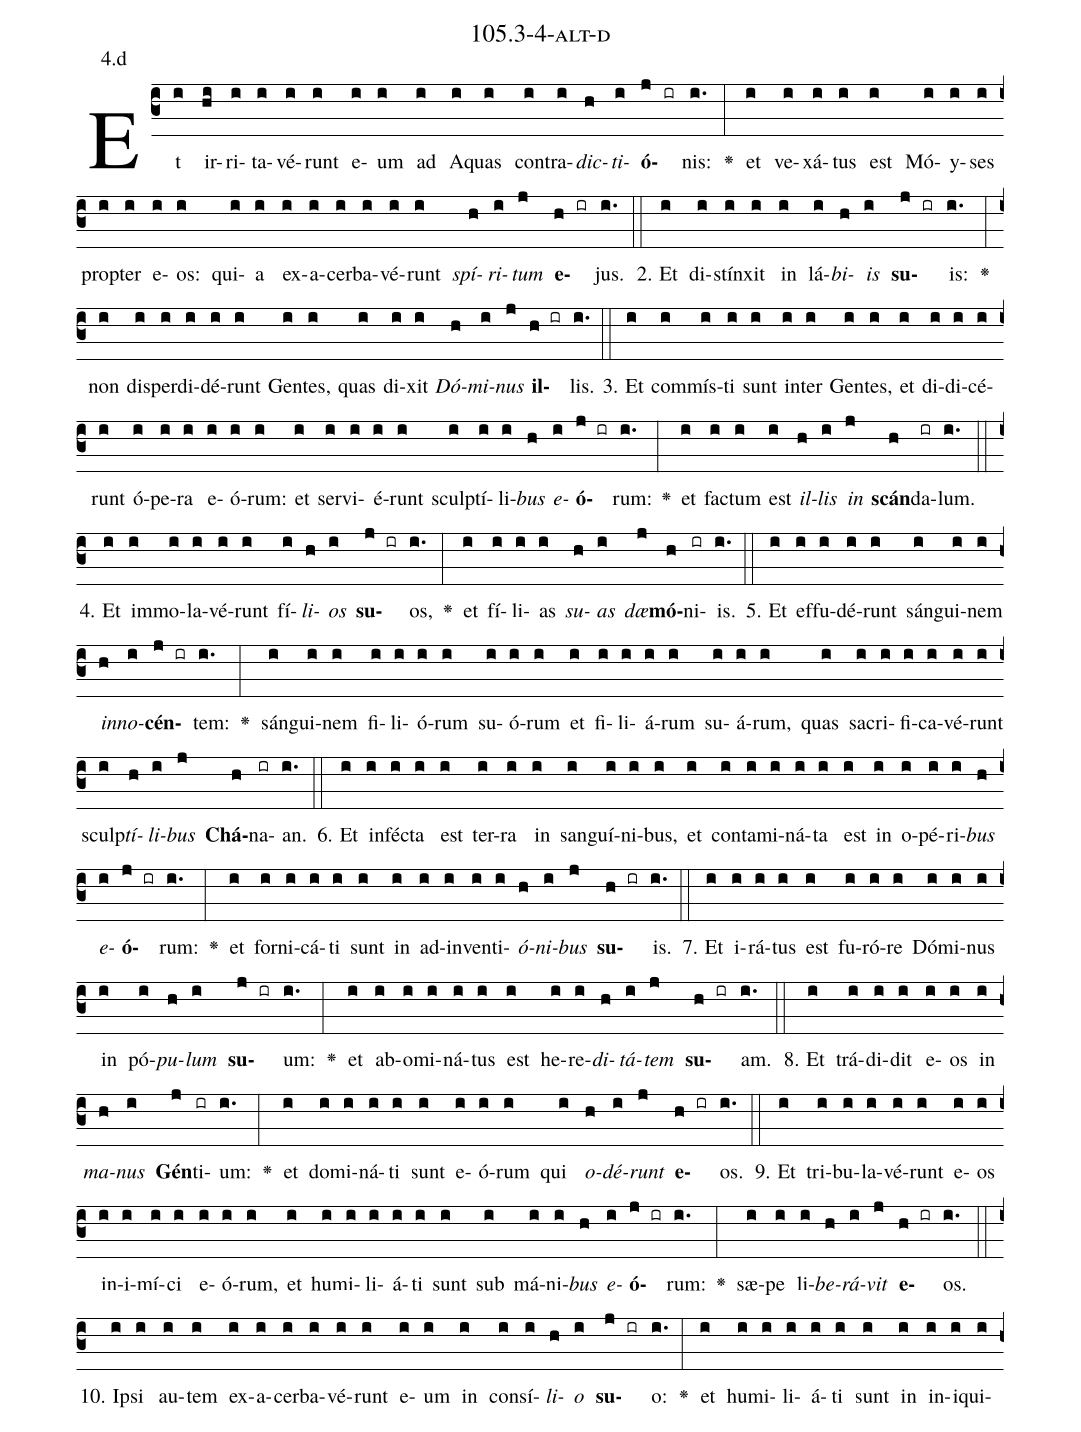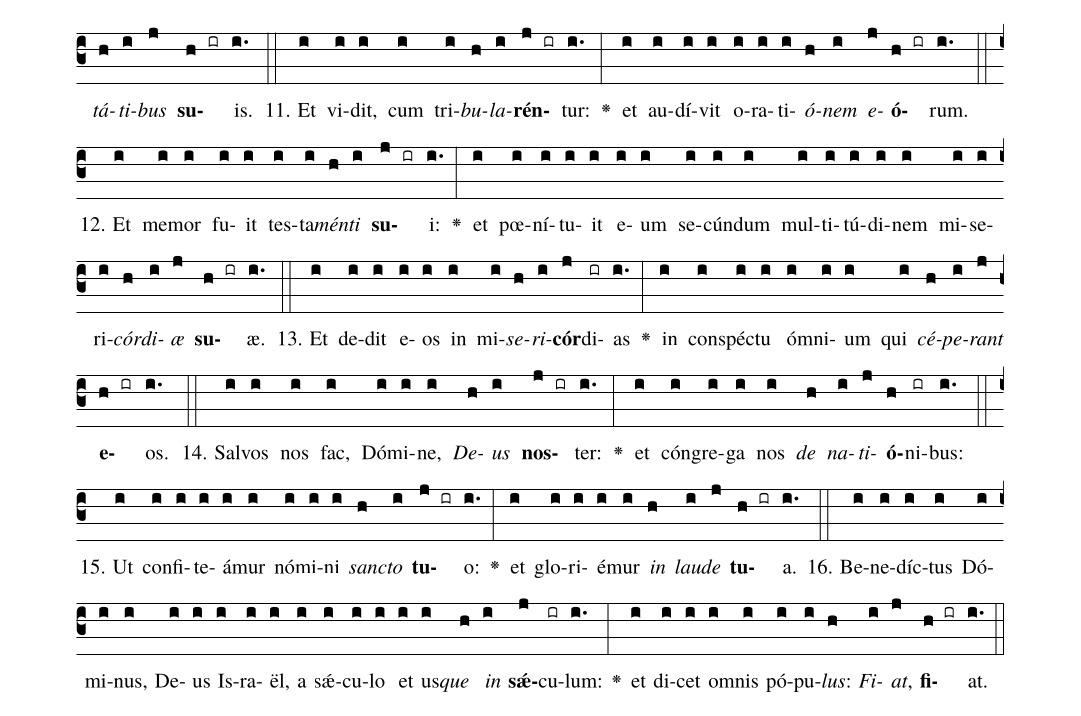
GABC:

name: 105.3-4-alt-d;
annotation: 4.d;
%%
(c3)Et(i) ir(hi)ri(i)ta(i)vé(i)runt(i) e(i)um(i) ad(i) A(i)quas(i) con(i)tra(i)<i>dic</i>(h)<i>ti</i>(i)<b>ó</b>(j ir)nis:(i.) <v>\greheightstar</v>(:) et(i) ve(i)xá(i)tus(i) est(i) Mó(i)y(i)ses(i) prop(i)ter(i) e(i)os:(i) qui(i)a(i) ex(i)a(i)cer(i)ba(i)vé(i)runt(i) <i>spí</i>(h)<i>ri</i>(i)<i>tum</i>(j) <b>e</b>(h ir)jus.(i.) (::)
2. Et(i) di(i)stín(i)xit(i) in(i) lá(i)<i>bi</i>(h)<i>is</i>(i) <b>su</b>(j ir)is:(i.) <v>\greheightstar</v>(:) non(i) dis(i)per(i)di(i)dé(i)runt(i) Gen(i)tes,(i) quas(i) di(i)xit(i) <i>Dó</i>(h)<i>mi</i>(i)<i>nus</i>(j) <b>il</b>(h ir)lis.(i.) (::)
3. Et(i) com(i)mís(i)ti(i) sunt(i) in(i)ter(i) Gen(i)tes,(i) et(i) di(i)di(i)cé(i)runt(i) ó(i)pe(i)ra(i) e(i)ó(i)rum:(i) et(i) ser(i)vi(i)é(i)runt(i) sculp(i)tí(i)li(i)<i>bus</i>(h) <i>e</i>(i)<b>ó</b>(j ir)rum:(i.) <v>\greheightstar</v>(:) et(i) fac(i)tum(i) est(i) <i>il</i>(h)<i>lis</i>(i) <i>in</i>(j) <b>scán</b>(h)da(ir)lum.(i.) (::)
4. Et(i) im(i)mo(i)la(i)vé(i)runt(i) fí(i)<i>li</i>(h)<i>os</i>(i) <b>su</b>(j ir)os,(i.) <v>\greheightstar</v>(:) et(i) fí(i)li(i)as(i) <i>su</i>(h)<i>as</i>(i) <i>dæ</i>(j)<b>mó</b>(h)ni(ir)is.(i.) (::)
5. Et(i) ef(i)fu(i)dé(i)runt(i) sán(i)gui(i)nem(i) <i>in</i>(h)<i>no</i>(i)<b>cén</b>(j ir)tem:(i.) <v>\greheightstar</v>(:) sán(i)gui(i)nem(i) fi(i)li(i)ó(i)rum(i) su(i)ó(i)rum(i) et(i) fi(i)li(i)á(i)rum(i) su(i)á(i)rum,(i) quas(i) sa(i)cri(i)fi(i)ca(i)vé(i)runt(i) sculp(i)<i>tí</i>(h)<i>li</i>(i)<i>bus</i>(j) <b>Chá</b>(h)na(ir)an.(i.) (::)
6. Et(i) in(i)féc(i)ta(i) est(i) ter(i)ra(i) in(i) san(i)guí(i)ni(i)bus,(i) et(i) con(i)ta(i)mi(i)ná(i)ta(i) est(i) in(i) o(i)pé(i)ri(i)<i>bus</i>(h) <i>e</i>(i)<b>ó</b>(j ir)rum:(i.) <v>\greheightstar</v>(:) et(i) for(i)ni(i)cá(i)ti(i) sunt(i) in(i) ad(i)in(i)ven(i)ti(i)<i>ó</i>(h)<i>ni</i>(i)<i>bus</i>(j) <b>su</b>(h ir)is.(i.) (::)
7. Et(i) i(i)rá(i)tus(i) est(i) fu(i)ró(i)re(i) Dó(i)mi(i)nus(i) in(i) pó(i)<i>pu</i>(h)<i>lum</i>(i) <b>su</b>(j ir)um:(i.) <v>\greheightstar</v>(:) et(i) ab(i)o(i)mi(i)ná(i)tus(i) est(i) he(i)re(i)<i>di</i>(h)<i>tá</i>(i)<i>tem</i>(j) <b>su</b>(h ir)am.(i.) (::)
8. Et(i) trá(i)di(i)dit(i) e(i)os(i) in(i) <i>ma</i>(h)<i>nus</i>(i) <b>Gén</b>(j)ti(ir)um:(i.) <v>\greheightstar</v>(:) et(i) do(i)mi(i)ná(i)ti(i) sunt(i) e(i)ó(i)rum(i) qui(i) <i>o</i>(h)<i>dé</i>(i)<i>runt</i>(j) <b>e</b>(h ir)os.(i.) (::)
9. Et(i) tri(i)bu(i)la(i)vé(i)runt(i) e(i)os(i) in(i)i(i)mí(i)ci(i) e(i)ó(i)rum,(i) et(i) hu(i)mi(i)li(i)á(i)ti(i) sunt(i) sub(i) má(i)ni(i)<i>bus</i>(h) <i>e</i>(i)<b>ó</b>(j ir)rum:(i.) <v>\greheightstar</v>(:) sæ(i)pe(i) li(i)<i>be</i>(h)<i>rá</i>(i)<i>vit</i>(j) <b>e</b>(h ir)os.(i.) (::)
10. Ip(i)si(i) au(i)tem(i) ex(i)a(i)cer(i)ba(i)vé(i)runt(i) e(i)um(i) in(i) con(i)sí(i)<i>li</i>(h)<i>o</i>(i) <b>su</b>(j ir)o:(i.) <v>\greheightstar</v>(:) et(i) hu(i)mi(i)li(i)á(i)ti(i) sunt(i) in(i) in(i)i(i)qui(i)<i>tá</i>(h)<i>ti</i>(i)<i>bus</i>(j) <b>su</b>(h ir)is.(i.) (::)
11. Et(i) vi(i)dit,(i) cum(i) tri(i)<i>bu</i>(h)<i>la</i>(i)<b>rén</b>(j ir)tur:(i.) <v>\greheightstar</v>(:) et(i) au(i)dí(i)vit(i) o(i)ra(i)ti(i)<i>ó</i>(h)<i>nem</i>(i) <i>e</i>(j)<b>ó</b>(h ir)rum.(i.) (::)
12. Et(i) me(i)mor(i) fu(i)it(i) tes(i)ta(i)<i>mén</i>(h)<i>ti</i>(i) <b>su</b>(j ir)i:(i.) <v>\greheightstar</v>(:) et(i) pœ(i)ní(i)tu(i)it(i) e(i)um(i) se(i)cún(i)dum(i) mul(i)ti(i)tú(i)di(i)nem(i) mi(i)se(i)ri(i)<i>cór</i>(h)<i>di</i>(i)<i>æ</i>(j) <b>su</b>(h ir)æ.(i.) (::)
13. Et(i) de(i)dit(i) e(i)os(i) in(i) mi(i)<i>se</i>(h)<i>ri</i>(i)<b>cór</b>(j)di(ir)as(i.) <v>\greheightstar</v>(:) in(i) con(i)spéc(i)tu(i) óm(i)ni(i)um(i) qui(i) <i>cé</i>(h)<i>pe</i>(i)<i>rant</i>(j) <b>e</b>(h ir)os.(i.) (::)
14. Sal(i)vos(i) nos(i) fac,(i) Dó(i)mi(i)ne,(i) <i>De</i>(h)<i>us</i>(i) <b>nos</b>(j ir)ter:(i.) <v>\greheightstar</v>(:) et(i) cón(i)gre(i)ga(i) nos(i) <i>de</i>(h) <i>na</i>(i)<i>ti</i>(j)<b>ó</b>(h)ni(ir)bus:(i.) (::)
15. Ut(i) con(i)fi(i)te(i)á(i)mur(i) nó(i)mi(i)ni(i) <i>sanc</i>(h)<i>to</i>(i) <b>tu</b>(j ir)o:(i.) <v>\greheightstar</v>(:) et(i) glo(i)ri(i)é(i)mur(i) <i>in</i>(h) <i>lau</i>(i)<i>de</i>(j) <b>tu</b>(h ir)a.(i.) (::)
16. Be(i)ne(i)díc(i)tus(i) Dó(i)mi(i)nus,(i) De(i)us(i) Is(i)ra(i)ël,(i) a(i) sǽ(i)cu(i)lo(i) et(i) us(i)<i>que</i>(h) <i>in</i>(i) <b>sǽ</b>(j)cu(ir)lum:(i.) <v>\greheightstar</v>(:) et(i) di(i)cet(i) om(i)nis(i) pó(i)pu(i)<i>lus</i>:(h) <i>Fi</i>(i)<i>at</i>,(j) <b>fi</b>(h ir)at.(i.) (::)
